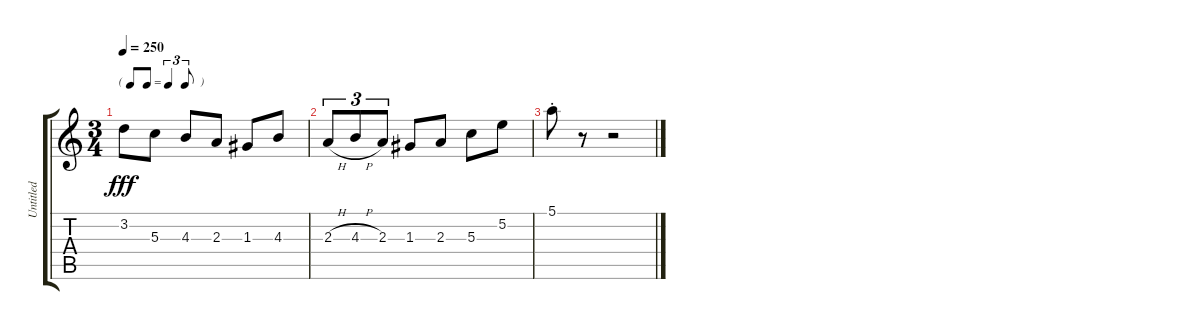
\track ("Untitled" "Untitled") {instrument acousticguitarsteel}
\staff {score tabs}
\tuning (E4 B3 G3 D3 A2 E2) {hide}
\ts (3 4)
\tf triplet8th
\tempo 250
\clef g2
\ks c
3.2.8{dy fff} 5.3.8 4.3.8 2.3.8 1.3.8 4.3.8 |
2.3{h}.8{tu (3 2)} 4.3{h}.8{tu (3 2)} 2.3.8{tu (3 2)} 1.3.8 2.3.8 5.3.8 5.2.8 |
5.1{st}.8 r.8 r.2
